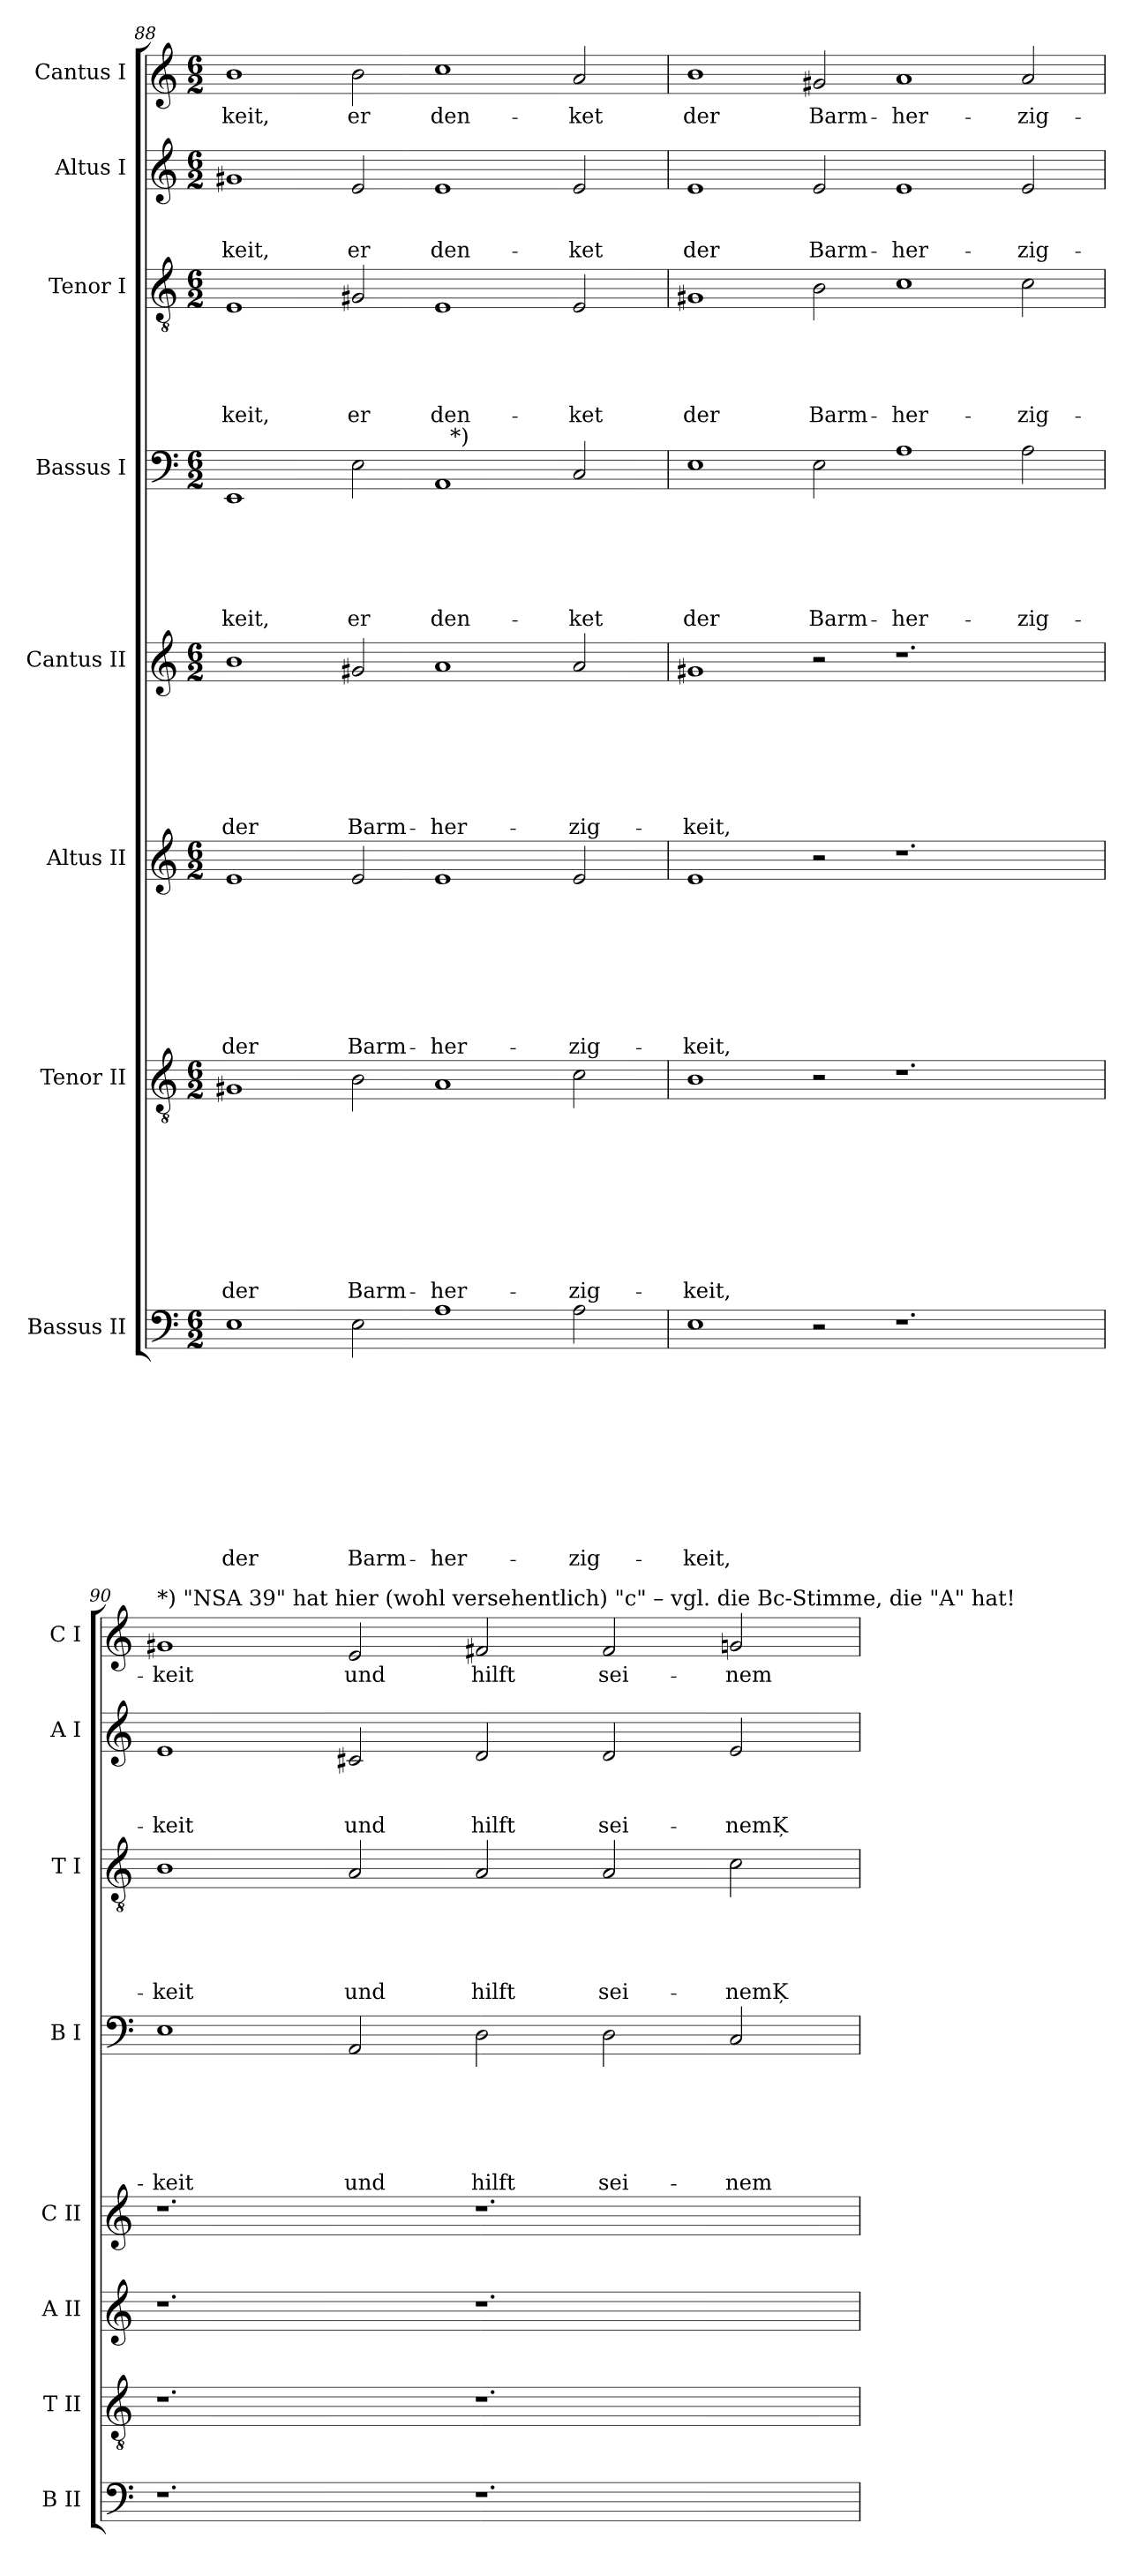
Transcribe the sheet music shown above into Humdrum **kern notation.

**kern	**text	**text	**text	**text	**text	**text	**text	**text	**text	**text	**kern	**text	**text	**text	**text	**text	**text	**text	**text	**text	**kern	**text	**text	**text	**text	**text	**text	**text	**text	**kern	**text	**text	**text	**text	**text	**text	**text	**kern	**text	**text	**text	**text	**text	**text	**kern	**text	**text	**text	**text	**text	**kern	**text	**text	**text	**kern	**text
*part8	*part8	*part8	*part8	*part8	*part8	*part8	*part8	*part8	*part8	*part8	*part7	*part7	*part7	*part7	*part7	*part7	*part7	*part7	*part7	*part7	*part6	*part6	*part6	*part6	*part6	*part6	*part6	*part6	*part6	*part5	*part5	*part5	*part5	*part5	*part5	*part5	*part5	*part4	*part4	*part4	*part4	*part4	*part4	*part4	*part3	*part3	*part3	*part3	*part3	*part3	*part2	*part2	*part2	*part2	*part1	*part1
*staff8	*staff8	*staff8	*staff8	*staff8	*staff8	*staff8	*staff8	*staff8	*staff8	*staff8	*staff7	*staff7	*staff7	*staff7	*staff7	*staff7	*staff7	*staff7	*staff7	*staff7	*staff6	*staff6	*staff6	*staff6	*staff6	*staff6	*staff6	*staff6	*staff6	*staff5	*staff5	*staff5	*staff5	*staff5	*staff5	*staff5	*staff5	*staff4	*staff4	*staff4	*staff4	*staff4	*staff4	*staff4	*staff3	*staff3	*staff3	*staff3	*staff3	*staff3	*staff2	*staff2	*staff2	*staff2	*staff1	*staff1
*I"Bassus II	*	*	*	*	*	*	*	*	*	*	*I"Tenor II	*	*	*	*	*	*	*	*	*	*I"Altus II	*	*	*	*	*	*	*	*	*I"Cantus II	*	*	*	*	*	*	*	*I"Bassus I	*	*	*	*	*	*	*I"Tenor I	*	*	*	*	*	*I"Altus I	*	*	*	*I"Cantus I	*
*I'B II	*	*	*	*	*	*	*	*	*	*	*I'T II	*	*	*	*	*	*	*	*	*	*I'A II	*	*	*	*	*	*	*	*	*I'C II	*	*	*	*	*	*	*	*I'B I	*	*	*	*	*	*	*I'T I	*	*	*	*	*	*I'A I	*	*	*	*I'C I	*
*clefF4	*	*	*	*	*	*	*	*	*	*	*clefGv2	*	*	*	*	*	*	*	*	*	*clefG2	*	*	*	*	*	*	*	*	*clefG2	*	*	*	*	*	*	*	*clefF4	*	*	*	*	*	*	*clefGv2	*	*	*	*	*	*clefG2	*	*	*	*clefG2	*
*k[]	*	*	*	*	*	*	*	*	*	*	*k[]	*	*	*	*	*	*	*	*	*	*k[]	*	*	*	*	*	*	*	*	*k[]	*	*	*	*	*	*	*	*k[]	*	*	*	*	*	*	*k[]	*	*	*	*	*	*k[]	*	*	*	*k[]	*
*C:	*	*	*	*	*	*	*	*	*	*	*C:	*	*	*	*	*	*	*	*	*	*C:	*	*	*	*	*	*	*	*	*C:	*	*	*	*	*	*	*	*C:	*	*	*	*	*	*	*C:	*	*	*	*	*	*C:	*	*	*	*C:	*
*M6/2	*	*	*	*	*	*	*	*	*	*	*M6/2	*	*	*	*	*	*	*	*	*	*M6/2	*	*	*	*	*	*	*	*	*M6/2	*	*	*	*	*	*	*	*M6/2	*	*	*	*	*	*	*M6/2	*	*	*	*	*	*M6/2	*	*	*	*M6/2	*
=88	=88	=88	=88	=88	=88	=88	=88	=88	=88	=88	=88	=88	=88	=88	=88	=88	=88	=88	=88	=88	=88	=88	=88	=88	=88	=88	=88	=88	=88	=88	=88	=88	=88	=88	=88	=88	=88	=88	=88	=88	=88	=88	=88	=88	=88	=88	=88	=88	=88	=88	=88	=88	=88	=88	=88	=88
!	!	!	!	!	!	!	!	!	!	!LO:LY:b	!	!	!	!	!	!	!	!	!	!LO:LY:b	!	!	!	!	!	!	!	!	!LO:LY:b	!	!	!	!	!	!	!	!LO:LY:b	!	!	!	!	!	!	!LO:LY:b	!	!	!	!	!	!LO:LY:b	!	!	!	!LO:LY:b	!	!LO:LY:b
*	*	*	*	*	*	*	*	*	*	*	*	*	*	*	*	*	*	*	*	*	*	*	*	*	*	*	*	*	*	*	*	*	*	*	*	*	*	*^	*	*	*	*	*	*	*	*	*	*	*	*	*	*	*	*	*	*
1E	.	.	.	.	.	.	.	.	.	der	1G#X	.	.	.	.	.	.	.	.	der	1e	.	.	.	.	.	.	.	der	1b	.	.	.	.	.	.	der	1EE	1ryy	.	.	.	.	.	-keit,	1E	.	.	.	.	-keit,	1g#X	.	.	-keit,	1b	-keit,
!	!	!	!	!	!	!	!	!	!	!LO:LY:b:rj	!	!	!	!	!	!	!	!	!	!LO:LY:b:rj	!	!	!	!	!	!	!	!	!LO:LY:b:rj	!	!	!	!	!	!	!	!LO:LY:b:rj	!	!	!	!	!	!	!	!LO:LY:b	!	!	!	!	!	!LO:LY:b	!	!	!	!LO:LY:b	!	!LO:LY:b
2E\	.	.	.	.	.	.	.	.	.	Barm-	2B\	.	.	.	.	.	.	.	.	Barm-	2e/	.	.	.	.	.	.	.	Barm-	2g#X/	.	.	.	.	.	.	Barm-	2E\	2ryy	.	.	.	.	.	er	2G#X/	.	.	.	.	er	2e/	.	.	er	2b\	er
!	!	!	!	!	!	!	!	!	!	!LO:LY:b	!	!	!	!	!	!	!	!	!	!LO:LY:b	!	!	!	!	!	!	!	!	!LO:LY:b	!	!	!	!	!	!	!	!LO:LY:b	!	!	!	!	!	!	!	!LO:LY:b	!	!	!	!	!	!LO:LY:b	!	!	!	!LO:LY:b	!	!LO:LY:b
1A	.	.	.	.	.	.	.	.	.	-her-	1A	.	.	.	.	.	.	.	.	-her-	1e	.	.	.	.	.	.	.	-her-	1a	.	.	.	.	.	.	-her-	1AA	32ryy	.	.	.	.	.	den-	1E	.	.	.	.	den-	1e	.	.	den-	1cc	den-
!	!	!	!	!	!	!	!	!	!	!	!	!	!	!	!	!	!	!	!	!	!	!	!	!	!	!	!	!	!	!	!	!	!	!	!	!	!	!	!LO:TX:a:t=*)	!	!	!	!	!	!	!	!	!	!	!	!	!	!	!	!	!	!
.	.	.	.	.	.	.	.	.	.	.	.	.	.	.	.	.	.	.	.	.	.	.	.	.	.	.	.	.	.	.	.	.	.	.	.	.	.	.	1ryy	.	.	.	.	.	.	.	.	.	.	.	.	.	.	.	.	.	.
!	!	!	!	!	!	!	!	!	!	!LO:LY:b	!	!	!	!	!	!	!	!	!	!LO:LY:b	!	!	!	!	!	!	!	!	!LO:LY:b	!	!	!	!	!	!	!	!LO:LY:b	!	!	!	!	!	!	!	!LO:LY:b	!	!	!	!	!	!LO:LY:b	!	!	!	!LO:LY:b	!	!LO:LY:b
2A\	.	.	.	.	.	.	.	.	.	-zig-	2c\	.	.	.	.	.	.	.	.	-zig-	2e/	.	.	.	.	.	.	.	-zig-	2a/	.	.	.	.	.	.	-zig-	2C/	.	.	.	.	.	.	-ket	2E/	.	.	.	.	-ket	2e/	.	.	-ket	2a/	-ket
.	.	.	.	.	.	.	.	.	.	.	.	.	.	.	.	.	.	.	.	.	.	.	.	.	.	.	.	.	.	.	.	.	.	.	.	.	.	.	4...ryy	.	.	.	.	.	.	.	.	.	.	.	.	.	.	.	.	.	.
=89	=89	=89	=89	=89	=89	=89	=89	=89	=89	=89	=89	=89	=89	=89	=89	=89	=89	=89	=89	=89	=89	=89	=89	=89	=89	=89	=89	=89	=89	=89	=89	=89	=89	=89	=89	=89	=89	=89	=89	=89	=89	=89	=89	=89	=89	=89	=89	=89	=89	=89	=89	=89	=89	=89	=89	=89	=89
!	!	!	!	!	!	!	!	!	!	!LO:LY:b	!	!	!	!	!	!	!	!	!	!LO:LY:b	!	!	!	!	!	!	!	!	!LO:LY:b	!	!	!	!	!	!	!	!LO:LY:b	!	!	!	!	!	!	!	!LO:LY:b	!	!	!	!	!	!LO:LY:b	!	!	!	!LO:LY:b	!	!LO:LY:b
*	*	*	*	*	*	*	*	*	*	*	*	*	*	*	*	*	*	*	*	*	*	*	*	*	*	*	*	*	*	*	*	*	*	*	*	*	*	*v	*v	*	*	*	*	*	*	*	*	*	*	*	*	*	*	*	*	*	*
1E	.	.	.	.	.	.	.	.	.	-keit,	1B	.	.	.	.	.	.	.	.	-keit,	1e	.	.	.	.	.	.	.	-keit,	1g#X	.	.	.	.	.	.	-keit,	1E	.	.	.	.	.	der	1G#X	.	.	.	.	der	1e	.	.	der	1b	der
!	!	!	!	!	!	!	!	!	!	!	!	!	!	!	!	!	!	!	!	!	!	!	!	!	!	!	!	!	!	!	!	!	!	!	!	!	!	!	!	!	!	!	!	!LO:LY:b	!	!	!	!	!	!LO:LY:b	!	!	!	!LO:LY:b	!	!LO:LY:b
2r	.	.	.	.	.	.	.	.	.	.	2r	.	.	.	.	.	.	.	.	.	2r	.	.	.	.	.	.	.	.	2r	.	.	.	.	.	.	.	2E\	.	.	.	.	.	Barm-	2B\	.	.	.	.	Barm-	2e/	.	.	Barm-	2g#X/	Barm-
!	!	!	!	!	!	!	!	!	!	!	!	!	!	!	!	!	!	!	!	!	!	!	!	!	!	!	!	!	!	!	!	!	!	!	!	!	!	!	!	!	!	!	!	!LO:LY:b	!	!	!	!	!	!LO:LY:b	!	!	!	!LO:LY:b	!	!LO:LY:b
1.r	.	.	.	.	.	.	.	.	.	.	1.r	.	.	.	.	.	.	.	.	.	1.r	.	.	.	.	.	.	.	.	1.r	.	.	.	.	.	.	.	1A	.	.	.	.	.	-her-	1c	.	.	.	.	-her-	1e	.	.	-her-	1a	-her-
!	!	!	!	!	!	!	!	!	!	!	!	!	!	!	!	!	!	!	!	!	!	!	!	!	!	!	!	!	!	!	!	!	!	!	!	!	!	!	!	!	!	!	!	!LO:LY:b	!	!	!	!	!	!LO:LY:b	!	!	!	!LO:LY:b	!	!LO:LY:b
.	.	.	.	.	.	.	.	.	.	.	.	.	.	.	.	.	.	.	.	.	.	.	.	.	.	.	.	.	.	.	.	.	.	.	.	.	.	2A\	.	.	.	.	.	-zig-	2c\	.	.	.	.	-zig-	2e/	.	.	-zig-	2a/	-zig-
!!LO:LB:g=z
=90	=90	=90	=90	=90	=90	=90	=90	=90	=90	=90	=90	=90	=90	=90	=90	=90	=90	=90	=90	=90	=90	=90	=90	=90	=90	=90	=90	=90	=90	=90	=90	=90	=90	=90	=90	=90	=90	=90	=90	=90	=90	=90	=90	=90	=90	=90	=90	=90	=90	=90	=90	=90	=90	=90	=90	=90
!	!	!	!	!	!	!	!	!	!	!	!	!	!	!	!	!	!	!	!	!	!	!	!	!	!	!	!	!	!	!	!	!	!	!	!	!	!	!	!	!	!	!	!	!	!	!	!	!	!	!	!	!	!	!	!LO:TX:a:t=*) "NSA 39" hat hier (wohl versehentlich) "c" – vgl. die Bc-Stimme, die "A" hat!	!
!	!	!	!	!	!	!	!	!	!	!	!	!	!	!	!	!	!	!	!	!	!	!	!	!	!	!	!	!	!	!	!	!	!	!	!	!	!	!	!	!	!	!	!	!LO:LY:b	!	!	!	!	!	!LO:LY:b	!	!	!	!LO:LY:b	!	!LO:LY:b
1.r	.	.	.	.	.	.	.	.	.	.	1.r	.	.	.	.	.	.	.	.	.	1.r	.	.	.	.	.	.	.	.	1.r	.	.	.	.	.	.	.	1E	.	.	.	.	.	-keit	1B	.	.	.	.	-keit	1e	.	.	-keit	1g#X	-keit
!	!	!	!	!	!	!	!	!	!	!	!	!	!	!	!	!	!	!	!	!	!	!	!	!	!	!	!	!	!	!	!	!	!	!	!	!	!	!	!	!	!	!	!	!LO:LY:b	!	!	!	!	!	!LO:LY:b	!	!	!	!LO:LY:b	!	!LO:LY:b
.	.	.	.	.	.	.	.	.	.	.	.	.	.	.	.	.	.	.	.	.	.	.	.	.	.	.	.	.	.	.	.	.	.	.	.	.	.	2AA/	.	.	.	.	.	und	2A/	.	.	.	.	und	2c#X/	.	.	und	2e/	und
!	!	!	!	!	!	!	!	!	!	!	!	!	!	!	!	!	!	!	!	!	!	!	!	!	!	!	!	!	!	!	!	!	!	!	!	!	!	!	!	!	!	!	!	!LO:LY:b	!	!	!	!	!	!LO:LY:b	!	!	!	!LO:LY:b	!	!LO:LY:b
1.r	.	.	.	.	.	.	.	.	.	.	1.r	.	.	.	.	.	.	.	.	.	1.r	.	.	.	.	.	.	.	.	1.r	.	.	.	.	.	.	.	2D\	.	.	.	.	.	hilft	2A/	.	.	.	.	hilft	2d/	.	.	hilft	2f#X/	hilft
!	!	!	!	!	!	!	!	!	!	!	!	!	!	!	!	!	!	!	!	!	!	!	!	!	!	!	!	!	!	!	!	!	!	!	!	!	!	!	!	!	!	!	!	!LO:LY:b	!	!	!	!	!	!LO:LY:b	!	!	!	!LO:LY:b	!	!LO:LY:b
.	.	.	.	.	.	.	.	.	.	.	.	.	.	.	.	.	.	.	.	.	.	.	.	.	.	.	.	.	.	.	.	.	.	.	.	.	.	2D\	.	.	.	.	.	sei-	2A/	.	.	.	.	sei-	2d/	.	.	sei-	2f#/	sei-
!	!	!	!	!	!	!	!	!	!	!	!	!	!	!	!	!	!	!	!	!	!	!	!	!	!	!	!	!	!	!	!	!	!	!	!	!	!	!	!	!	!	!	!	!LO:LY:b	!	!	!	!	!	!LO:LY:b:rj	!	!	!	!LO:LY:b:rj	!	!LO:LY:b
.	.	.	.	.	.	.	.	.	.	.	.	.	.	.	.	.	.	.	.	.	.	.	.	.	.	.	.	.	.	.	.	.	.	.	.	.	.	2C/	.	.	.	.	.	-nem	2c\	.	.	.	.	-nemĶ	2e/	.	.	-nemĶ	2gn/	-nem
=	=	=	=	=	=	=	=	=	=	=	=	=	=	=	=	=	=	=	=	=	=	=	=	=	=	=	=	=	=	=	=	=	=	=	=	=	=	=	=	=	=	=	=	=	=	=	=	=	=	=	=	=	=	=	=	=
*-	*-	*-	*-	*-	*-	*-	*-	*-	*-	*-	*-	*-	*-	*-	*-	*-	*-	*-	*-	*-	*-	*-	*-	*-	*-	*-	*-	*-	*-	*-	*-	*-	*-	*-	*-	*-	*-	*-	*-	*-	*-	*-	*-	*-	*-	*-	*-	*-	*-	*-	*-	*-	*-	*-	*-	*-
